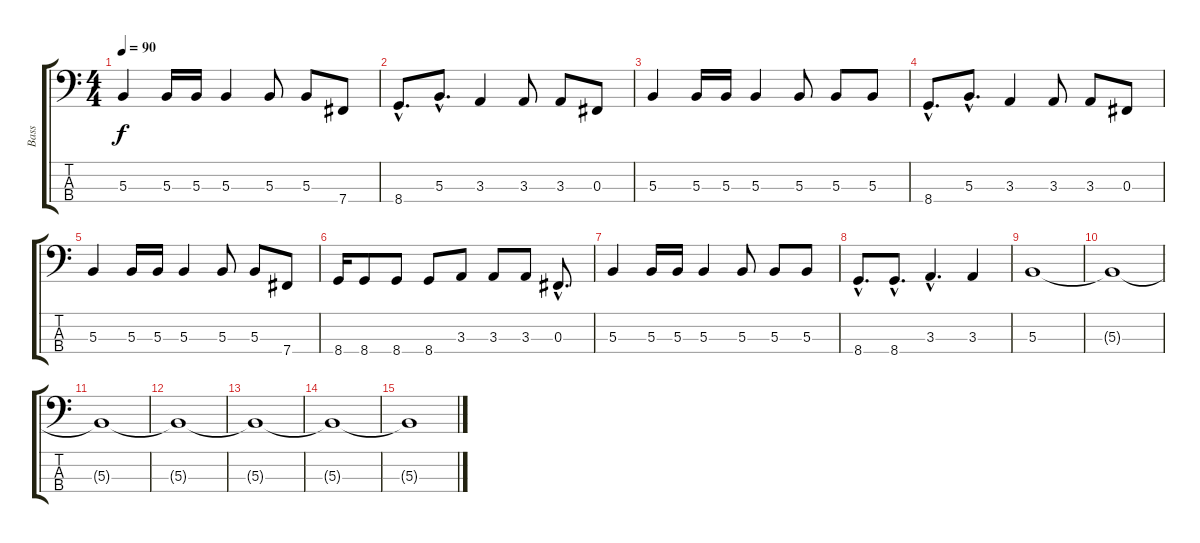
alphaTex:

\track ("Bass" "Bass") {instrument electricbassfinger}
\staff {score tabs}
\tuning (E2 B1 Gb1 B0) {hide}
\ts (4 4)
\tempo 90
\clef f4
\ks c
5.3.4{dy f} 5.3.16 5.3.16 5.3.4 5.3.8 5.3.8 7.4.8 |
8.4{hac}.8{d} 5.3{hac}.8{d} 3.3.4 3.3.8 3.3.8 0.3.8 |
5.3.4 5.3.16 5.3.16 5.3.4 5.3.8 5.3.8 5.3.8 |
8.4{hac}.8{d} 5.3{hac}.8{d} 3.3.4 3.3.8 3.3.8 0.3.8 |
5.3.4 5.3.16 5.3.16 5.3.4 5.3.8 5.3.8 7.4.8 |
8.4.16 8.4.8 8.4.8 8.4.8 3.3.8 3.3.8 3.3.8 0.3{hac}.8{d} |
5.3.4 5.3.16 5.3.16 5.3.4 5.3.8 5.3.8 5.3.8 |
8.4{hac}.8{d} 8.4{hac}.8{d} 3.3{hac}.4{d} 3.3.4 |
5.3.1 |
5.3{t}.1 |
5.3{t}.1 |
5.3{t}.1 |
5.3{t}.1 |
5.3{t}.1 |
5.3{t}.1
